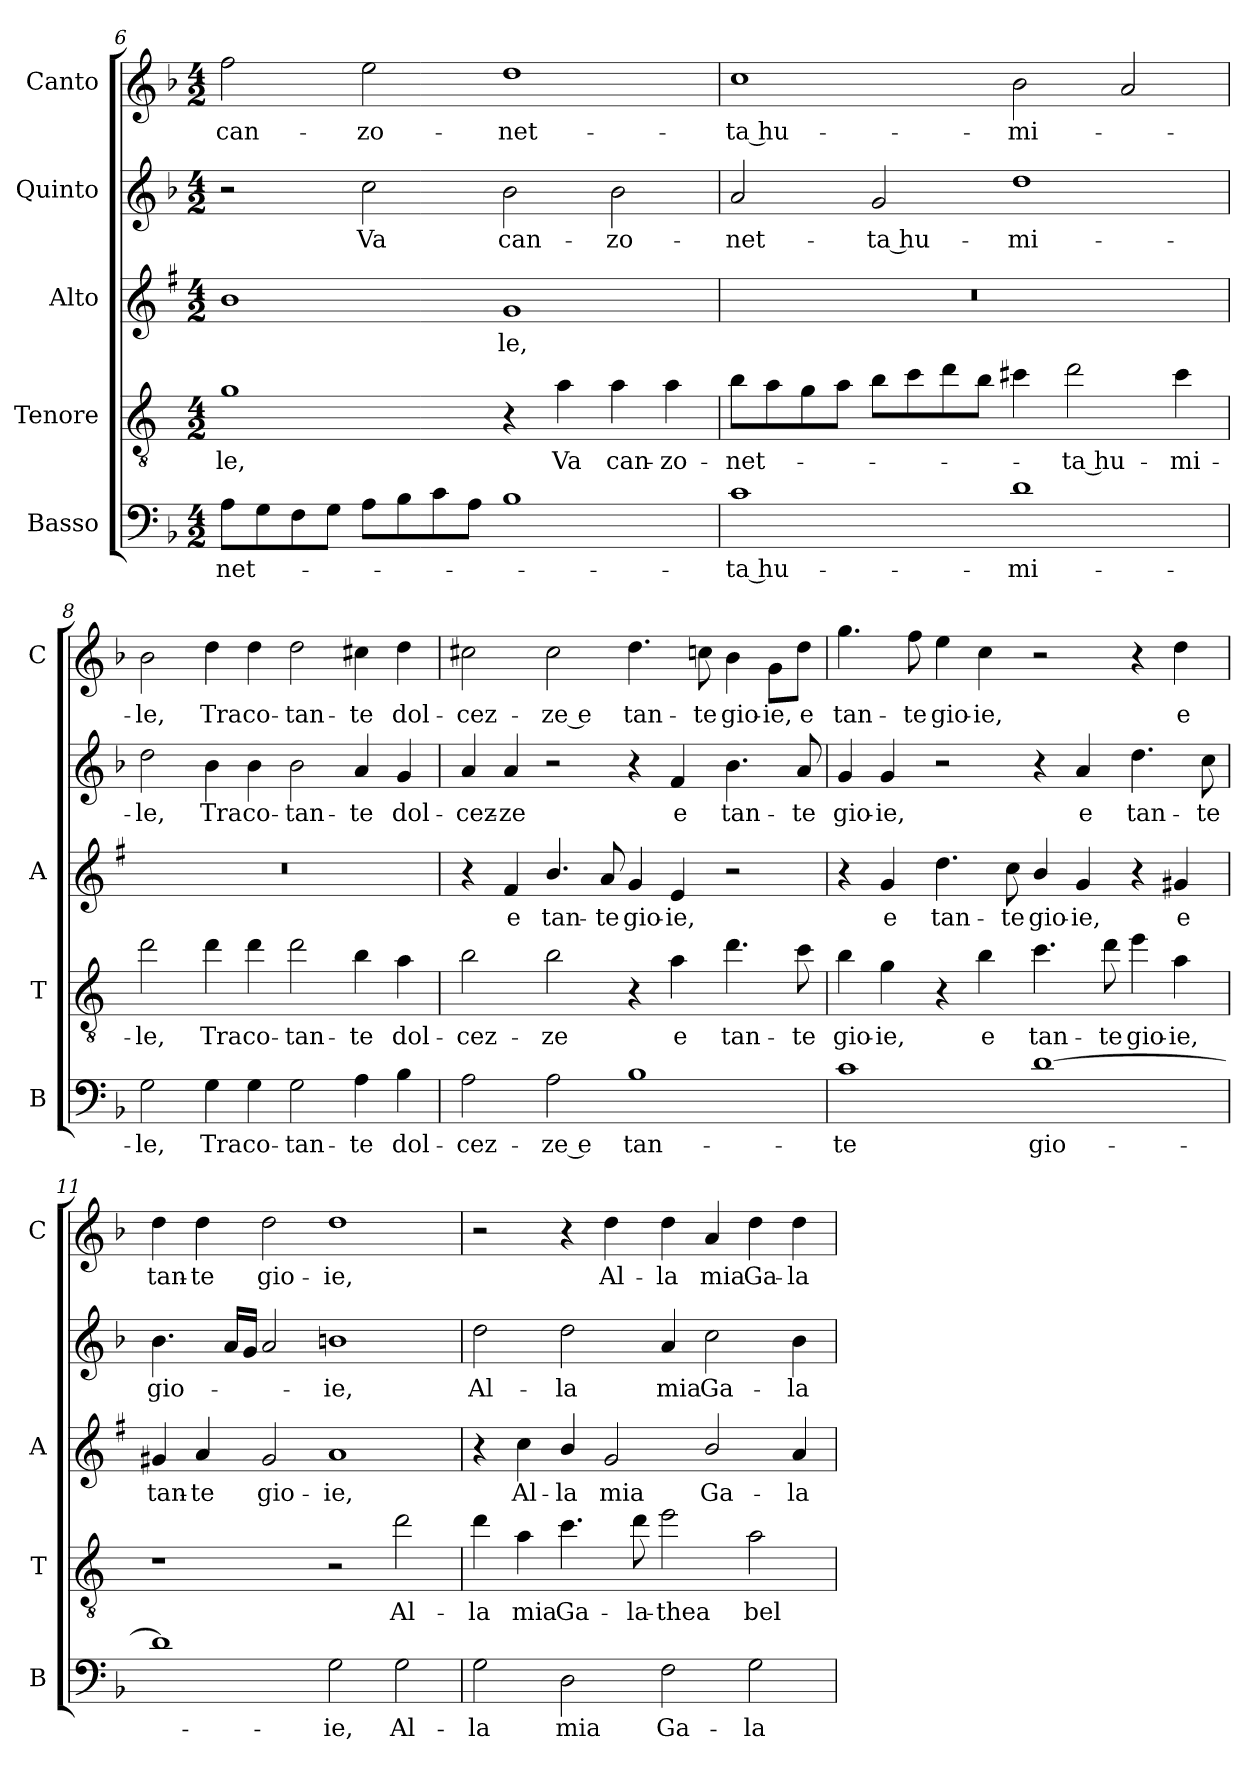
**kern	**text	**kern	**text	**kern	**text	**kern	**text	**kern	**text
*part5	*part5	*part4	*part4	*part3	*part3	*part2	*part2	*part1	*part1
*staff5	*staff5	*staff4	*staff4	*staff3	*staff3	*staff2	*staff2	*staff1	*staff1
*I"Basso	*	*I"Tenore	*	*I"Alto	*	*I"Quinto	*	*I"Canto	*
*I'B	*	*I'T	*	*I'A	*	*	*	*I'C	*
*clefF4	*	*clefGv2	*	*clefG2	*	*clefG2	*	*clefG2	*
*	*	*ITrd4c7	*	*ITrd1c2	*	*	*	*	*
*k[b-]	*	*k[b-]	*	*k[b-]	*	*k[b-]	*	*k[b-]	*
*F:	*	*F:	*	*F:	*	*F:	*	*F:	*
*M4/2	*	*M4/2	*	*M4/2	*	*M4/2	*	*M4/2	*
=6	=6	=6	=6	=6	=6	=6	=6	=6	=6
!	!LO:LY:b	!	!LO:LY:b	!	!	!	!	!	!LO:LY:b
8A\L	-net-	1c	-le,	1a	.	2r	.	2ff\	can-
8G\	.	.	.	.	.	.	.	.	.
8F\	.	.	.	.	.	.	.	.	.
8G\J	.	.	.	.	.	.	.	.	.
!	!	!	!	!	!	!	!LO:LY:b	!	!LO:LY:b
8A\L	.	.	.	.	.	2cc\	Va	2ee\	-zo-
8B-\	.	.	.	.	.	.	.	.	.
8c\	.	.	.	.	.	.	.	.	.
8A\J	.	.	.	.	.	.	.	.	.
!	!	!	!	!	!LO:LY:b	!	!LO:LY:b	!	!LO:LY:b
1B-	.	4r	.	1f	-le,	2b-\	can-	1dd	-net-
!	!	!	!LO:LY:b	!	!	!	!	!	!
.	.	4d\	Va	.	.	.	.	.	.
!	!	!	!LO:LY:b	!	!	!	!LO:LY:b	!	!
.	.	4d\	can-	.	.	2b-\	-zo-	.	.
!	!	!	!LO:LY:b	!	!	!	!	!	!
.	.	4d\	-zo-	.	.	.	.	.	.
!!LO:LB:g=z
=7	=7	=7	=7	=7	=7	=7	=7	=7	=7
!	!LO:LY:b	!	!LO:LY:b	!	!	!	!LO:LY:b	!	!LO:LY:b
1c	-ta hu-	8e\L	-net-	0r	.	2a/	-net-	1cc	-ta hu-
.	.	8d\	.	.	.	.	.	.	.
.	.	8c\	.	.	.	.	.	.	.
.	.	8d\J	.	.	.	.	.	.	.
!	!	!	!	!	!	!	!LO:LY:b	!	!
.	.	8e\L	.	.	.	2g/	-ta hu-	.	.
.	.	8f\	.	.	.	.	.	.	.
.	.	8g\	.	.	.	.	.	.	.
.	.	8e\J	.	.	.	.	.	.	.
!	!LO:LY:b	!	!	!	!	!	!LO:LY:b	!	!LO:LY:b
1d	-mi-	4f#X\	.	.	.	1dd	-mi-	2b-\	-mi-
!	!	!	!LO:LY:b	!	!	!	!	!	!
.	.	2g\	-ta hu-	.	.	.	.	.	.
.	.	.	.	.	.	.	.	2a/	.
!	!	!	!LO:LY:b	!	!	!	!	!	!
.	.	4f#\	-mi-	.	.	.	.	.	.
=8	=8	=8	=8	=8	=8	=8	=8	=8	=8
!	!LO:LY:b	!	!LO:LY:b	!	!	!	!LO:LY:b	!	!LO:LY:b
2G\	-le,	2g\	-le,	0r	.	2dd\	-le,	2b-\	-le,
!	!LO:LY:b	!	!LO:LY:b	!	!	!	!LO:LY:b	!	!LO:LY:b
4G\	Tra	4g\	Tra	.	.	4b-\	Tra	4dd\	Tra
!	!LO:LY:b	!	!LO:LY:b	!	!	!	!LO:LY:b	!	!LO:LY:b
4G\	co-	4g\	co-	.	.	4b-\	co-	4dd\	co-
!	!LO:LY:b	!	!LO:LY:b	!	!	!	!LO:LY:b	!	!LO:LY:b
2G\	-tan-	2g\	-tan-	.	.	2b-\	-tan-	2dd\	-tan-
!	!LO:LY:b	!	!LO:LY:b	!	!	!	!LO:LY:b	!	!LO:LY:b
4A\	-te	4e\	-te	.	.	4a/	-te	4cc#X\	-te
!	!LO:LY:b	!	!LO:LY:b	!	!	!	!LO:LY:b	!	!LO:LY:b
4B-\	dol-	4d\	dol-	.	.	4g/	dol-	4dd\	dol-
=9	=9	=9	=9	=9	=9	=9	=9	=9	=9
!	!LO:LY:b	!	!LO:LY:b	!	!	!	!LO:LY:b	!	!LO:LY:b
2A\	-cez-	2e\	-cez-	4r	.	4a/	-cez-	2cc#X\	-cez-
!	!	!	!	!	!LO:LY:b	!	!LO:LY:b	!	!
.	.	.	.	4e/	e	4a/	-ze	.	.
!	!LO:LY:b	!	!LO:LY:b	!	!LO:LY:b	!	!	!	!LO:LY:b
2A\	-ze e	2e\	-ze	4.a/	tan-	2r	.	2cc#\	-ze e
!	!	!	!	!	!LO:LY:b	!	!	!	!
.	.	.	.	8g/	-te	.	.	.	.
!	!LO:LY:b	!	!	!	!LO:LY:b	!	!	!	!LO:LY:b
1B-	tan-	4r	.	4f/	gio-	4r	.	4.dd\	tan-
!	!	!	!LO:LY:b	!	!LO:LY:b	!	!LO:LY:b	!	!
.	.	4d\	e	4d/	-ie,	4f/	e	.	.
!	!	!	!	!	!	!	!	!	!LO:LY:b
.	.	.	.	.	.	.	.	8ccn\	-te
!	!	!	!LO:LY:b	!	!	!	!LO:LY:b	!	!LO:LY:b
.	.	4.g\	tan-	2r	.	4.b-\	tan-	4b-\	gio-
!	!	!	!	!	!	!	!	!	!LO:LY:b
.	.	.	.	.	.	.	.	8g\L	-ie,
!	!	!	!LO:LY:b	!	!	!	!LO:LY:b	!	!LO:LY:b
.	.	8f\	-te	.	.	8a/	-te	8dd\J	e
!!LO:PB:g=z
=10	=10	=10	=10	=10	=10	=10	=10	=10	=10
!	!LO:LY:b	!	!LO:LY:b	!	!	!	!LO:LY:b	!	!LO:LY:b
1c	-te	4e\	gio-	4r	.	4g/	gio-	4.gg\	tan-
!	!	!	!LO:LY:b	!	!LO:LY:b	!	!LO:LY:b	!	!
.	.	4c\	-ie,	4f/	e	4g/	-ie,	.	.
!	!	!	!	!	!	!	!	!	!LO:LY:b
.	.	.	.	.	.	.	.	8ff\	-te
!	!	!	!	!	!LO:LY:b	!	!	!	!LO:LY:b
.	.	4r	.	4.cc\	tan-	2r	.	4ee\	gio-
!	!	!	!LO:LY:b	!	!	!	!	!	!LO:LY:b
.	.	4e\	e	.	.	.	.	4cc\	-ie,
!	!	!	!	!	!LO:LY:b	!	!	!	!
.	.	.	.	8b-\	-te	.	.	.	.
!	!LO:LY:b	!	!LO:LY:b	!	!LO:LY:b	!	!	!	!
[1d	gio-	4.f\	tan-	4a/	gio-	4r	.	2r	.
!	!	!	!	!	!LO:LY:b	!	!LO:LY:b	!	!
.	.	.	.	4f/	-ie,	4a/	e	.	.
!	!	!	!LO:LY:b	!	!	!	!	!	!
.	.	8g\	-te	.	.	.	.	.	.
!	!	!	!LO:LY:b	!	!	!	!LO:LY:b	!	!
.	.	4a\	gio-	4r	.	4.dd\	tan-	4r	.
!	!	!	!LO:LY:b	!	!LO:LY:b	!	!	!	!LO:LY:b
.	.	4d\	-ie,	4f#X/	e	.	.	4dd\	e
!	!	!	!	!	!	!	!LO:LY:b	!	!
.	.	.	.	.	.	8cc\	-te	.	.
=11	=11	=11	=11	=11	=11	=11	=11	=11	=11
!	!	!	!	!	!LO:LY:b	!	!LO:LY:b	!	!LO:LY:b
1d]	.	1r	.	4f#X/	tan-	4.b-\	gio-	4dd\	tan-
!	!	!	!	!	!LO:LY:b	!	!	!	!LO:LY:b
.	.	.	.	4g/	-te	.	.	4dd\	-te
.	.	.	.	.	.	16a/LL	.	.	.
.	.	.	.	.	.	16g/JJ	.	.	.
!	!	!	!	!	!LO:LY:b	!	!	!	!LO:LY:b
.	.	.	.	2f#/	gio-	2a/	.	2dd\	gio-
!	!LO:LY:b	!	!	!	!LO:LY:b	!	!LO:LY:b	!	!LO:LY:b
2G\	-ie,	2r	.	1g	-ie,	1bn	-ie,	1dd	-ie,
!	!LO:LY:b	!	!LO:LY:b	!	!	!	!	!	!
2G\	Al-	2g\	Al-	.	.	.	.	.	.
=12	=12	=12	=12	=12	=12	=12	=12	=12	=12
!	!LO:LY:b	!	!LO:LY:b	!	!	!	!LO:LY:b	!	!
2G\	-la	4g\	-la	4r	.	2dd\	Al-	2r	.
!	!	!	!LO:LY:b	!	!LO:LY:b	!	!	!	!
.	.	4d\	mia	4b-\	Al-	.	.	.	.
!	!LO:LY:b	!	!LO:LY:b	!	!LO:LY:b	!	!LO:LY:b	!	!
2D\	mia	4.f\	Ga-	4a/	-la	2dd\	-la	4r	.
!	!	!	!	!	!LO:LY:b	!	!	!	!LO:LY:b
.	.	.	.	2f/	mia	.	.	4dd\	Al-
!	!	!	!LO:LY:b	!	!	!	!	!	!
.	.	8g\	-la-	.	.	.	.	.	.
!	!LO:LY:b	!	!LO:LY:b	!	!	!	!LO:LY:b	!	!LO:LY:b
2F\	Ga-	2a\	-thea	.	.	4a/	mia	4dd\	-la
!	!	!	!	!	!LO:LY:b	!	!LO:LY:b	!	!LO:LY:b
.	.	.	.	2a/	Ga-	2cc\	Ga-	4a/	mia
!	!LO:LY:b	!	!LO:LY:b	!	!	!	!	!	!LO:LY:b
2G\	-la-	2d\	bel-	.	.	.	.	4dd\	Ga-
!	!	!	!	!	!LO:LY:b	!	!LO:LY:b	!	!LO:LY:b
.	.	.	.	4g/	-la-	4b-\	-la-	4dd\	-la-
=	=	=	=	=	=	=	=	=	=
*-	*-	*-	*-	*-	*-	*-	*-	*-	*-
